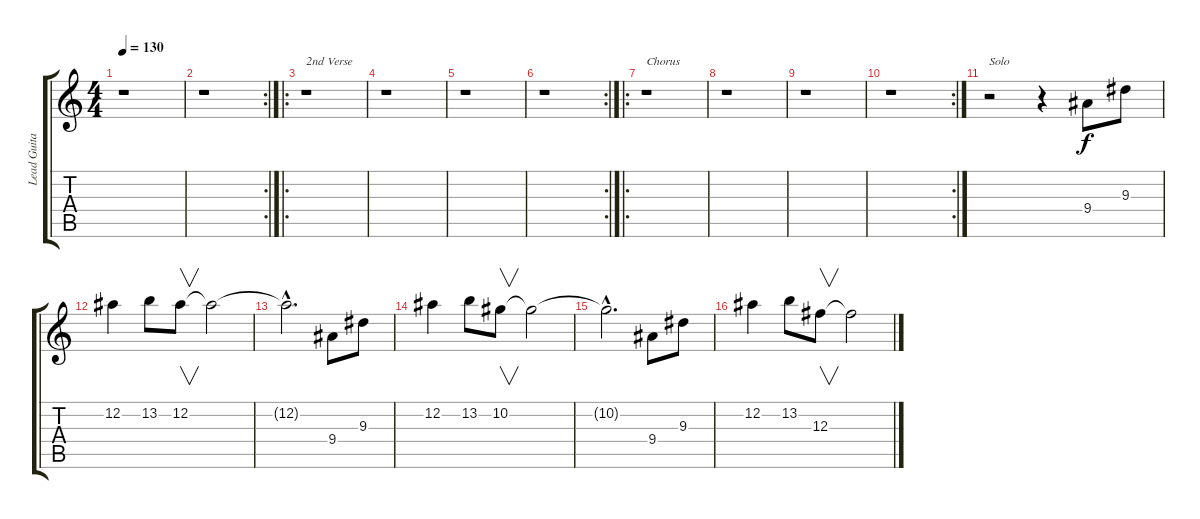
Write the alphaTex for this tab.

\track ("Lead Guitar" "Lead Guita") {instrument distortionguitar}
\staff {score tabs}
\tuning (Eb4 Bb3 Gb3 Db3 Ab2 Eb2) {hide}
\ts (4 4)
\tempo 130
\clef g2
\ks c
r.1{dy f} |
\rc 2
r.1 |
\ro
r.1{txt "2nd Verse"} |
r.1 |
r.1 |
\rc 2
r.1 |
\ro
r.1{txt "Chorus"} |
r.1 |
r.1 |
\rc 2
r.1 |
r.2{txt "Solo"} r.4 9.4.8 9.3.8 |
12.2.4 13.2.8 12.2.8{v} 12.2{t}.2 |
12.2{hac t}.2{d} 9.4.8 9.3.8 |
12.2.4 13.2.8 10.2.8{v} 10.2{t}.2 |
10.2{hac t}.2{d} 9.4.8 9.3.8 |
12.2.4 13.2.8 12.3.8{v} 12.3{t}.2
